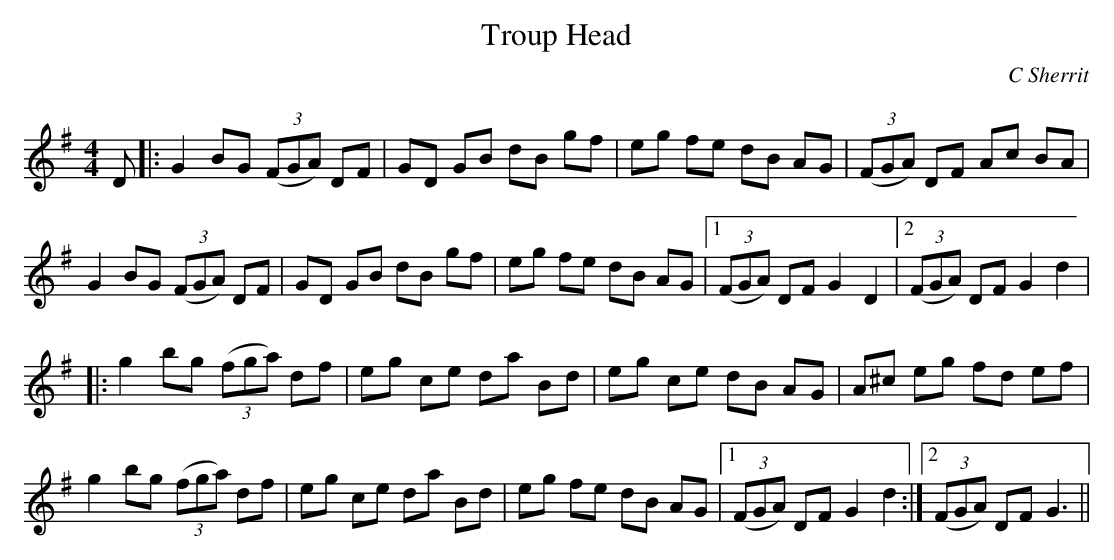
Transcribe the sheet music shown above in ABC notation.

X:1
T: Troup Head
C:C Sherrit
Q: 232
K:G
M:4/4
L:1/8
D|:G2 BG ((3FGA) DF|GD GB dB gf|eg fe dB AG|((3FGA) DF Ac BA|
G2 BG ((3FGA) DF|GD GB dB gf|eg fe dB AG|1((3FGA) DF G2 D2|2((3FGA) DF G2 d2|
|:g2 bg ((3fga) df|eg ce da Bd|eg ce dB AG|A^c eg fd ef|
g2 bg ((3fga) df|eg ce da Bd|eg fe dB AG|1((3FGA) DF G2 d2:|2((3FGA) DF G3||
